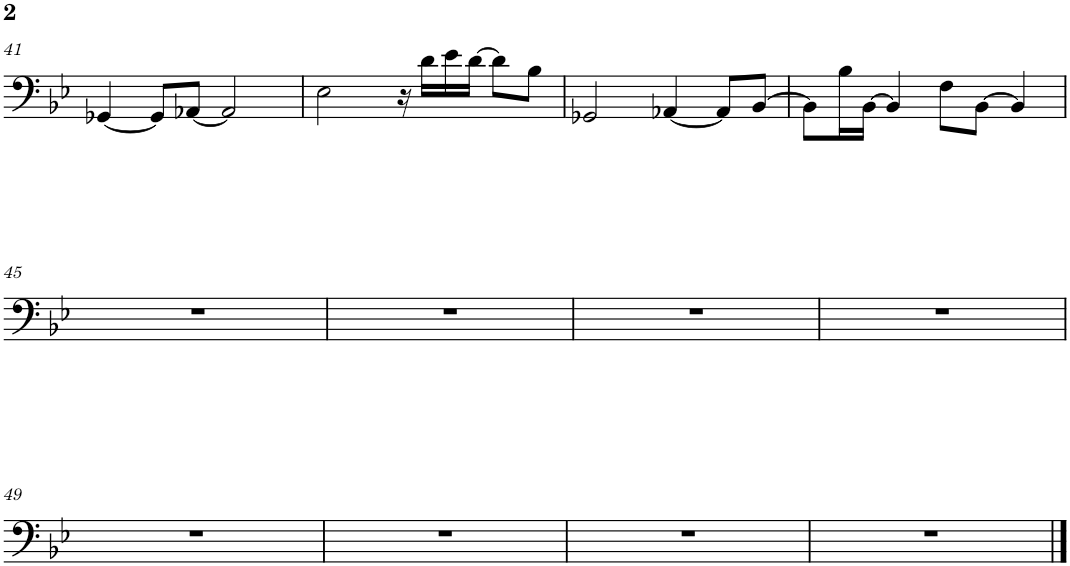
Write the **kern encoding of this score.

**kern
*part1
*staff1
*I"일렉트릭 베이스
!!LO:PB:g=z
*clefF4
*Trd7c12
*k[b-e-]
*M4/4
=41
[4GG-X/
8GG-/L]
[8AA-X/J
2AA-/]
=42
2E-\
16r
16d\LL
16e-\
[16d\JJ
8d\L]
8B-\J
=43
2GG-X/
[4AA-X/
8AA-/L]
[8BB-/J
=44
8BB-\L]
16B-\L
[16BB-\JJ
4BB-/]
8F\L
[8BB-\J
4BB-/]
!!LO:LB:g=z
=45
1r
=46
1r
=47
1r
=48
1r
!!LO:LB:g=z
=49
1r
=50
1r
=51
1r
=52
1r
==
*-
